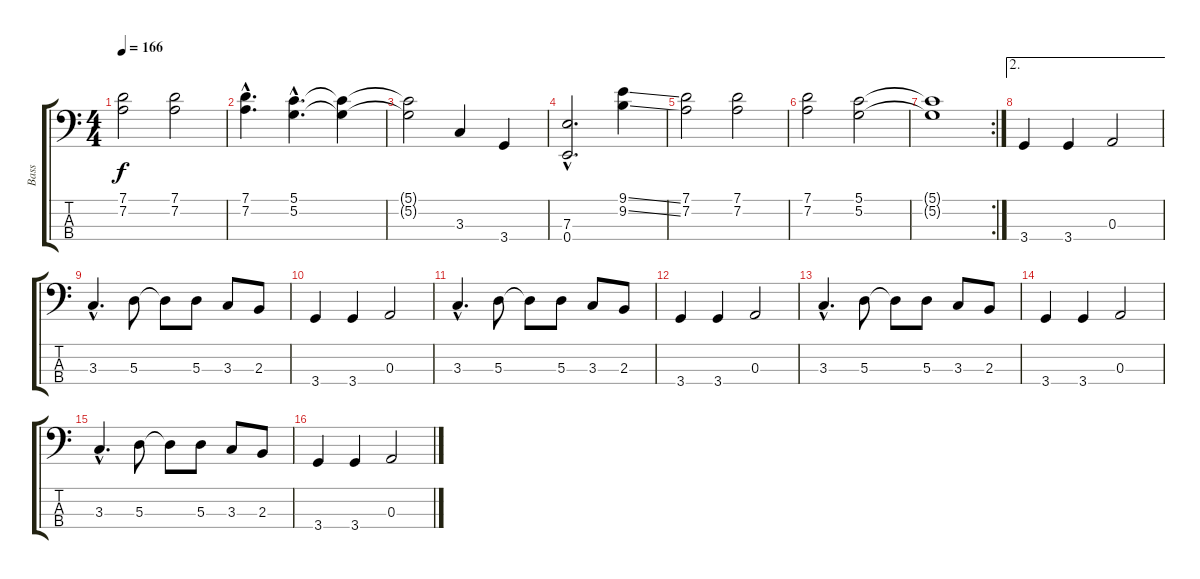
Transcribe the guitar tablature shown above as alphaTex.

\track ("Bass" "Bass") {instrument electricbassfinger}
\staff {score tabs}
\tuning (G2 D2 A1 E1) {hide}
\ts (4 4)
\tempo 166
\clef f4
\ks c
(7.1 7.2).2{dy f} (7.1 7.2).2 |
(7.1{hac} 7.2{hac}).4{d} (5.1{hac} 5.2{hac}).4{d} (5.1{t} 5.2{t}).4 |
(5.1{t} 5.2{t}).2 3.3.4 3.4.4 |
(7.3{hac} 0.4{hac}).2{d} (9.1{ss} 9.2{ss}).4 |
(7.1 7.2).2 (7.1 7.2).2 |
(7.1 7.2).2 (5.1 5.2).2 |
\rc 2
(5.1{t} 5.2{t}).1 |
\ae 2
3.4.4 3.4.4 0.3.2 |
3.3{hac}.4{d} 5.3.8 5.3{t}.8 5.3.8 3.3.8 2.3.8 |
3.4.4 3.4.4 0.3.2 |
3.3{hac}.4{d} 5.3.8 5.3{t}.8 5.3.8 3.3.8 2.3.8 |
3.4.4 3.4.4 0.3.2 |
3.3{hac}.4{d} 5.3.8 5.3{t}.8 5.3.8 3.3.8 2.3.8 |
3.4.4 3.4.4 0.3.2 |
3.3{hac}.4{d} 5.3.8 5.3{t}.8 5.3.8 3.3.8 2.3.8 |
3.4.4 3.4.4 0.3.2
